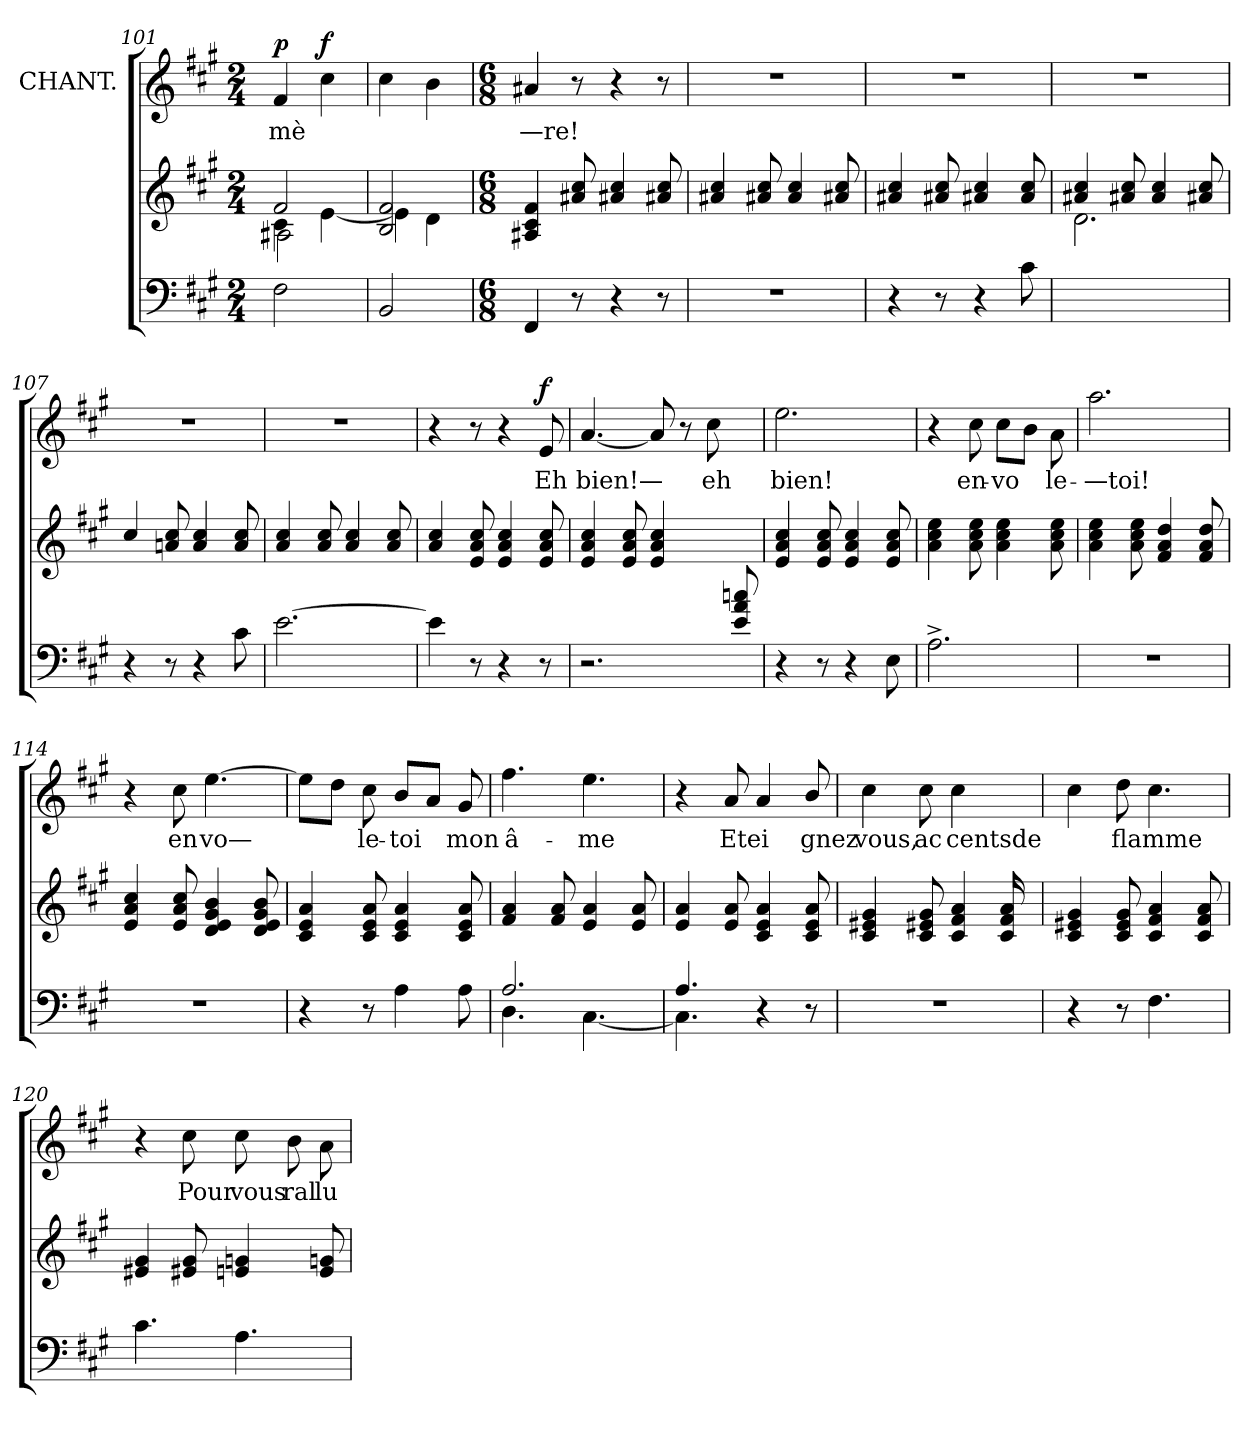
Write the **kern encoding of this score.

**kern	**kern	**kern	**text	**dynam
*part3	*part2	*part1	*part1	*part1
*staff3	*staff2	*staff1	*staff1	*staff1
*	*	*I"CHANT.	*	*
*clefF4	*clefG2	*clefG2	*	*
*k[f#c#g#]	*k[f#c#g#]	*k[f#c#g#]	*	*
*M2/4	*M2/4	*M2/4	*	*
=101	=101	=101	=101	=101
*	*^	*	*	*
*	*	*^	*	*	*
!	!	!	!	!	!	!LO:DY:a
2F#i\	2f#j/	4c#Z\	2A#XV\	4f#j/	mè	p
!	!	!	!	!	!	!LO:DY:a
.	.	[4eZ\	.	4cc#j\	--	f
*	*	*v	*v	*	*	*
=102	=102	=102	=102	=102	=102
2BBi/	2Bj/ 2f#j/	4eZ\]	4cc#j\	.	.
.	.	4dZ\	4bj\	.	.
*	*v	*v	*	*	*
=103	=103	=103	=103	=103
*M6/8	*M6/8	*M6/8	*	*
4FF#i/	4A#Xj/ 4f#j/ 4c#j/	4a#Xj/	—re!	.
8r	8a#Xj/ 8cc#j/	8r	.	.
4r	4a#Xj/ 4cc#j/	4r	.	.
8r	8cc#j/ 8a#Xj/	8r	.	.
=104	=104	=104	=104	=104
2.r	4a#Xj/ 4cc#j/	2.r	.	.
.	8cc#j/ 8a#Xj/	.	.	.
.	4cc#j/ 4a#j/	.	.	.
.	8a#Xj/ 8cc#j/	.	.	.
!!LO:PB:g=z
=105	=105	=105	=105	=105
4r	4a#Xj/ 4cc#j/	2.r	.	.
8r	8a#Xj/ 8cc#j/	.	.	.
4r	4cc#j/ 4a#Xj/	.	.	.
8c#i\	8cc#j/ 8a#j/	.	.	.
=106	=106	=106	=106	=106
*	*^	*	*	*
2.ryy	4a#Xj/ 4cc#j/	2.di\	2.r	.	.
.	8cc#j/ 8a#Xj/	.	.	.	.
.	4cc#j/ 4a#j/	.	.	.	.
.	8a#Xj/ 8cc#j/	.	.	.	.
*	*v	*v	*	*	*
=107	=107	=107	=107	=107
4r	4cc#j/	2.r	.	.
8r	8anj/ 8cc#j/	.	.	.
4r	4aj/ 4cc#j/	.	.	.
8c#i\	8aj/ 8cc#j/	.	.	.
=108	=108	=108	=108	=108
[2.ei\	4aj/ 4cc#j/	2.r	.	.
.	8aj/ 8cc#j/	.	.	.
.	4aj/ 4cc#j/	.	.	.
.	8aj/ 8cc#j/	.	.	.
=109	=109	=109	=109	=109
4ei\]	4aj/ 4cc#j/	4r	.	.
8r	8cc#j/ 8aj/ 8ej/	8r	.	.
4r	4cc#j/ 4aj/ 4ej/	4r	.	.
!	!	!	!	!LO:DY:a
8r	8cc#j/ 8aj/ 8ej/	8ej/	Eh	f
=110	=110	=110	=110	=110
2.r	4cc#j/ 4aj/ 4ej/	[4.aj/	bien!—	.
.	8cc#j/ 8aj/ 8ej/	.	.	.
.	4cc#j/ 4aj/ 4ej/	8aj/]	.	.
.	.	8r	.	.
.	8ryy	8cc#j\	eh	.
8ccZ/ 8aZ/ 8eZ/	8ryy	8ryy	.	.
=111	=111	=111	=111	=111
4r	4ej/ 4cc#j/ 4aj/	2.eej\	bien!	.
8r	8cc#j/ 8aj/ 8ej/	.	.	.
4r	4ej/ 4cc#j/ 4aj/	.	.	.
8Ei\	8cc#j/ 8aj/ 8ej/	.	.	.
=112	=112	=112	=112	=112
2.A^<i\	4aj\ 4cc#j\ 4eej\	4r	.	.
.	8eej\ 8cc#j\ 8aj\	8cc#j\	en-	.
.	4eej\ 4cc#j\ 4aj\	8cc#j\L	vo	.
.	.	8bj\J	--	.
.	8aj\ 8cc#j\ 8eej\	8aj\	le-	.
!!LO:LB:g=z
=113	=113	=113	=113	=113
2.r	4aj\ 4eej\ 4cc#j\	2.aaj\	—toi!	.
.	8eej\ 8cc#j\ 8aj\	.	.	.
.	4ddj/ 4aj/ 4f#j/	.	.	.
.	8f#j/ 8ddj/ 8aj/	.	.	.
=114	=114	=114	=114	=114
2.r	4cc#j/ 4aj/ 4ej/	4r	.	.
.	8cc#j/ 8aj/ 8ej/	8cc#j\	en	.
.	4ej/ 4dj/ 4g#j/ 4bj/	[4.eej\	vo—	.
.	8ej/ 8dj/ 8bj/ 8g#j/	.	.	.
=115	=115	=115	=115	=115
4r	4aj/ 4ej/ 4c#j/	8eej\L]	--	.
.	.	8ddj\J	--	.
8r	8aj/ 8ej/ 8c#j/	8cc#j\	le-	.
4Ai\	4aj/ 4ej/ 4c#j/	8bj/L	toi	.
.	.	8aj/J	.	.
8Ai\	8aj/ 8ej/ 8c#j/	8g#j/	mon	.
=116	=116	=116	=116	=116
*^	*	*	*	*
2.Ai/	4.DZ\	4f#j/ 4aj/	4.ff#j\	â-	.
.	.	8aj/ 8f#j/	.	.	.
.	[4.C#Z\	4aj/ 4ej/	4.eej\	me	.
.	.	8aj/ 8ej/	.	.	.
=117	=117	=117	=117	=117	=117
4.Ai/	4.C#Z\]	4aj/ 4ej/	4r	.	.
.	.	8aj/ 8ej/	8aj/	Etei	.
4r	4.ryy	4c#j/ 4aj/ 4ej/	4aj/	--	.
8r	.	8aj/ 8ej/ 8c#j/	8bj/	gnez	.
*v	*v	*	*	*	*
=118	=118	=118	=118	=118
2.r	4g#j/ 4e#Xj/ 4c#j/	4cc#j\	vous,	.
.	8g#j/ 8e#Xj/ 8c#j/	8cc#j\	ac	.
.	4aj/ 4f#j/ 4c#j/	4cc#j\	centsde	.
.	16aj/ 16f#j/ 16c#j/	8ryy	.	.
.	16ryy	.	.	.
=119	=119	=119	=119	=119
4r	4c#j/ 4g#j/ 4e#Xj/	4cc#j\	.	.
8r	8g#j/ 8e#j/ 8c#j/	8ddj\	flamme	.
4.F#i\	4aj/ 4f#j/ 4c#j/	4.cc#j\	.	.
.	8aj/ 8f#j/ 8c#j/	.	.	.
=120	=120	=120	=120	=120
4.c#i\	4e#Xj/ 4g#j/	4r	.	.
.	8g#j/ 8e#Xj/	8cc#j\	Pour	.
4.Ai\	4gnj/ 4enj/	8cc#j\	vous	.
.	.	8bj\	ral	.
.	8gnj/ 8ej/	8aj\	lu	.
=	=	=	=	=
*-	*-	*-	*-	*-
